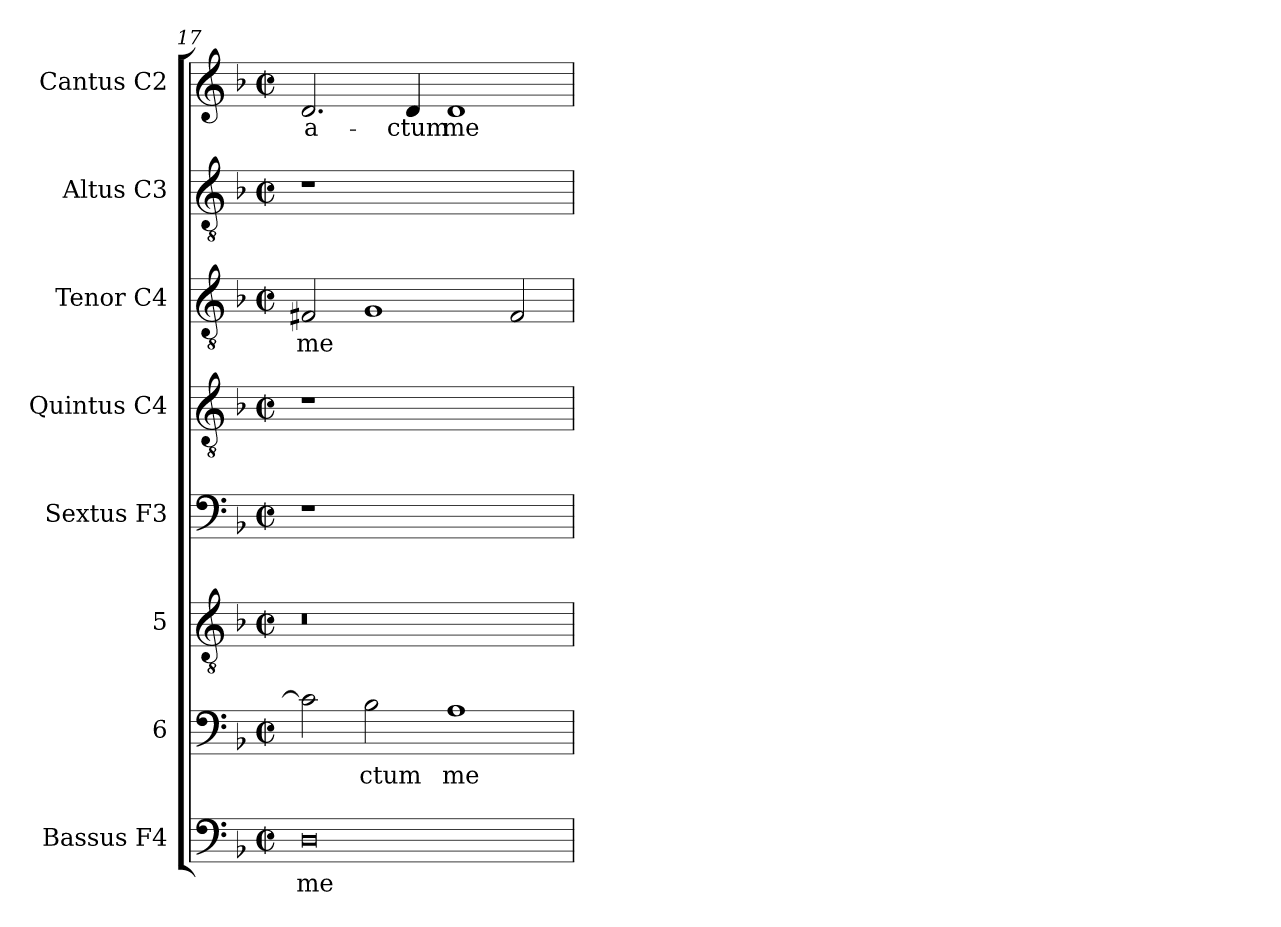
**kern	**text	**kern	**text	**kern	**kern	**kern	**kern	**text	**kern	**kern	**text
*part8	*part8	*part7	*part7	*part6	*part5	*part4	*part3	*part3	*part2	*part1	*part1
*staff8	*staff8	*staff7	*staff7	*staff6	*staff5	*staff4	*staff3	*staff3	*staff2	*staff1	*staff1
*I"Bassus  F4	*	*I"6	*	*I"5	*I"Sextus  F3	*I"Quintus  C4	*I"Tenor  C4	*	*I"Altus  C3	*I"Cantus  C2	*
*I'B	*	*	*	*	*	*	*I'T	*	*I'A	*I'C	*
*clefF4	*	*clefF4	*	*clefGv2	*clefF4	*clefGv2	*clefGv2	*	*clefGv2	*clefG2	*
*k[b-]	*	*k[b-]	*	*k[b-]	*k[b-]	*k[b-]	*k[b-]	*	*k[b-]	*k[b-]	*
*F:	*	*F:	*	*F:	*F:	*F:	*F:	*	*F:	*F:	*
*M2/2	*	*M2/2	*	*M2/2	*M2/2	*M2/2	*M2/2	*	*M2/2	*M2/2	*
*met(c|)	*	*met(c|)	*	*met(c|)	*met(c|)	*met(c|)	*met(c|)	*	*met(c|)	*met(c|)	*
=17	=17	=17	=17	=17	=17	=17	=17	=17	=17	=17	=17
!	!LO:LY:b:cj	!	!LO:LY:b:cj	!	!	!	!	!LO:LY:b:cj	!	!	!LO:LY:b:cj
0D	me-	2c\]	--	0r	1r	1r	2F#X/	me-	1r	2.d/	a-
!	!	!	!LO:LY:b:cj	!	!	!	!	!LO:LY:b:cj	!	!	!
.	.	2B-\	-ctum	.	.	.	1G	--	.	.	.
!	!	!	!	!	!	!	!	!	!	!	!LO:LY:b:cj
.	.	.	.	.	.	.	.	.	.	4d/	-ctum
!	!	!	!LO:LY:b:cj	!	!	!	!	!	!	!	!LO:LY:b:cj
.	.	1A	me-	.	1ryy	1ryy	.	.	1ryy	1d	me-
!	!	!	!	!	!	!	!	!LO:LY:b:cj	!	!	!
.	.	.	.	.	.	.	2F#/	--	.	.	.
=	=	=	=	=	=	=	=	=	=	=	=
*-	*-	*-	*-	*-	*-	*-	*-	*-	*-	*-	*-
